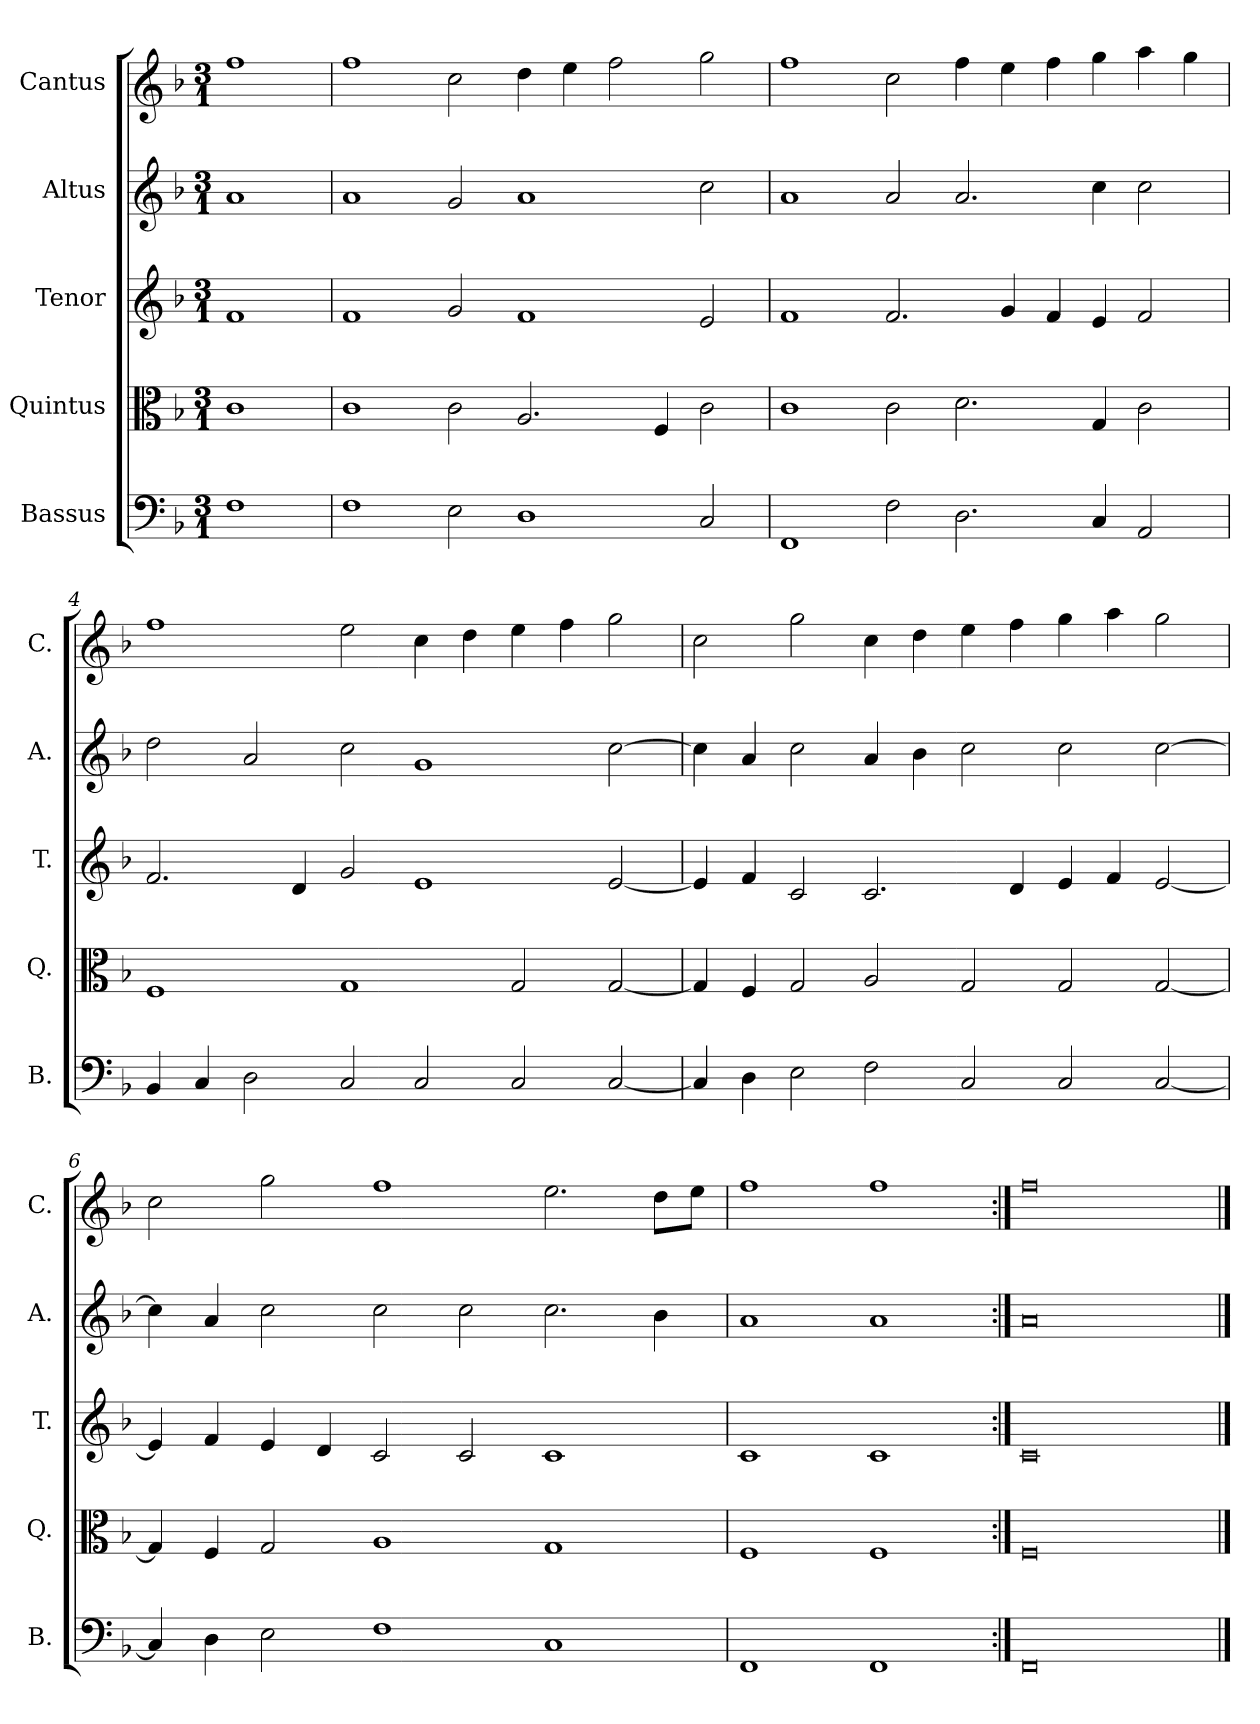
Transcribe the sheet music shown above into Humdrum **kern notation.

**kern	**kern	**kern	**kern	**kern
*part5	*part4	*part3	*part2	*part1
*staff5	*staff4	*staff3	*staff2	*staff1
*I"Bassus	*I"Quintus	*I"Tenor	*I"Altus	*I"Cantus
*I'B.	*I'Q.	*I'T.	*I'A.	*I'C.
*clefF4	*clefC3	*clefG2	*clefG2	*clefG2
*k[b-]	*k[b-]	*k[b-]	*k[b-]	*k[b-]
*F:	*F:	*F:	*F:	*F:
*M3/1	*M3/1	*M3/1	*M3/1	*M3/1
=1	=1	=1	=1	=1
1F\	1c\	1f/	1a/	1ff\
=2	=2	=2	=2	=2
1F\	1c\	1f/	1a/	1ff\
2E\	2c\	2g/	2g/	2cc\
1D\	2.A/	1f/	1a/	4dd\
.	.	.	.	4ee\
.	.	.	.	2ff\
.	4F/	.	.	.
2C/	2c\	2e/	2cc\	2gg\
=3	=3	=3	=3	=3
1FF/	1c\	1f/	1a/	1ff\
2F\	2c\	2.f/	2a/	2cc\
2.D\	2.d\	.	2.a/	4ff\
.	.	4g/	.	4ee\
.	.	4f/	.	4ff\
4C/	4G/	4e/	4cc\	4gg\
2AA/	2c\	2f/	2cc\	4aa\
.	.	.	.	4gg\
=4	=4	=4	=4	=4
4BB-/	1F/	2.f/	2dd\	1ff\
4C/	.	.	.	.
2D\	.	.	2a/	.
.	.	4d/	.	.
2C/	1G/	2g/	2cc\	2ee\
2C/	.	1e/	1g/	4cc\
.	.	.	.	4dd\
2C/	2G/	.	.	4ee\
.	.	.	.	4ff\
[2C/	[2G/	[2e/	[2cc\	2gg\
!!LO:LB:g=z
=5	=5	=5	=5	=5
4C/]	4G/]	4e/]	4cc\]	2cc\
4D\	4F/	4f/	4a/	.
2E\	2G/	2c/	2cc\	2gg\
2F\	2A/	2.c/	4a/	4cc\
.	.	.	4b-\	4dd\
2C/	2G/	.	2cc\	4ee\
.	.	4d/	.	4ff\
2C/	2G/	4e/	2cc\	4gg\
.	.	4f/	.	4aa\
[2C/	[2G/	[2e/	[2cc\	2gg\
=6	=6	=6	=6	=6
4C/]	4G/]	4e/]	4cc\]	2cc\
4D\	4F/	4f/	4a/	.
2E\	2G/	4e/	2cc\	2gg\
.	.	4d/	.	.
1F\	1A/	2c/	2cc\	1ff\
.	.	2c/	2cc\	.
1C/	1G/	1c/	2.cc\	2.ee\
.	.	.	4b-\	8dd\L
.	.	.	.	8ee\J
=7	=7	=7	=7	=7
1FF/	1F/	1c/	1a/	1ff\
1FF/	1F/	1c/	1a/	1ff\
=8:|!	=8:|!	=8:|!	=8:|!	=8:|!
0FF/	0F/	0c/	0a/	0ff\
==	==	==	==	==
*-	*-	*-	*-	*-
